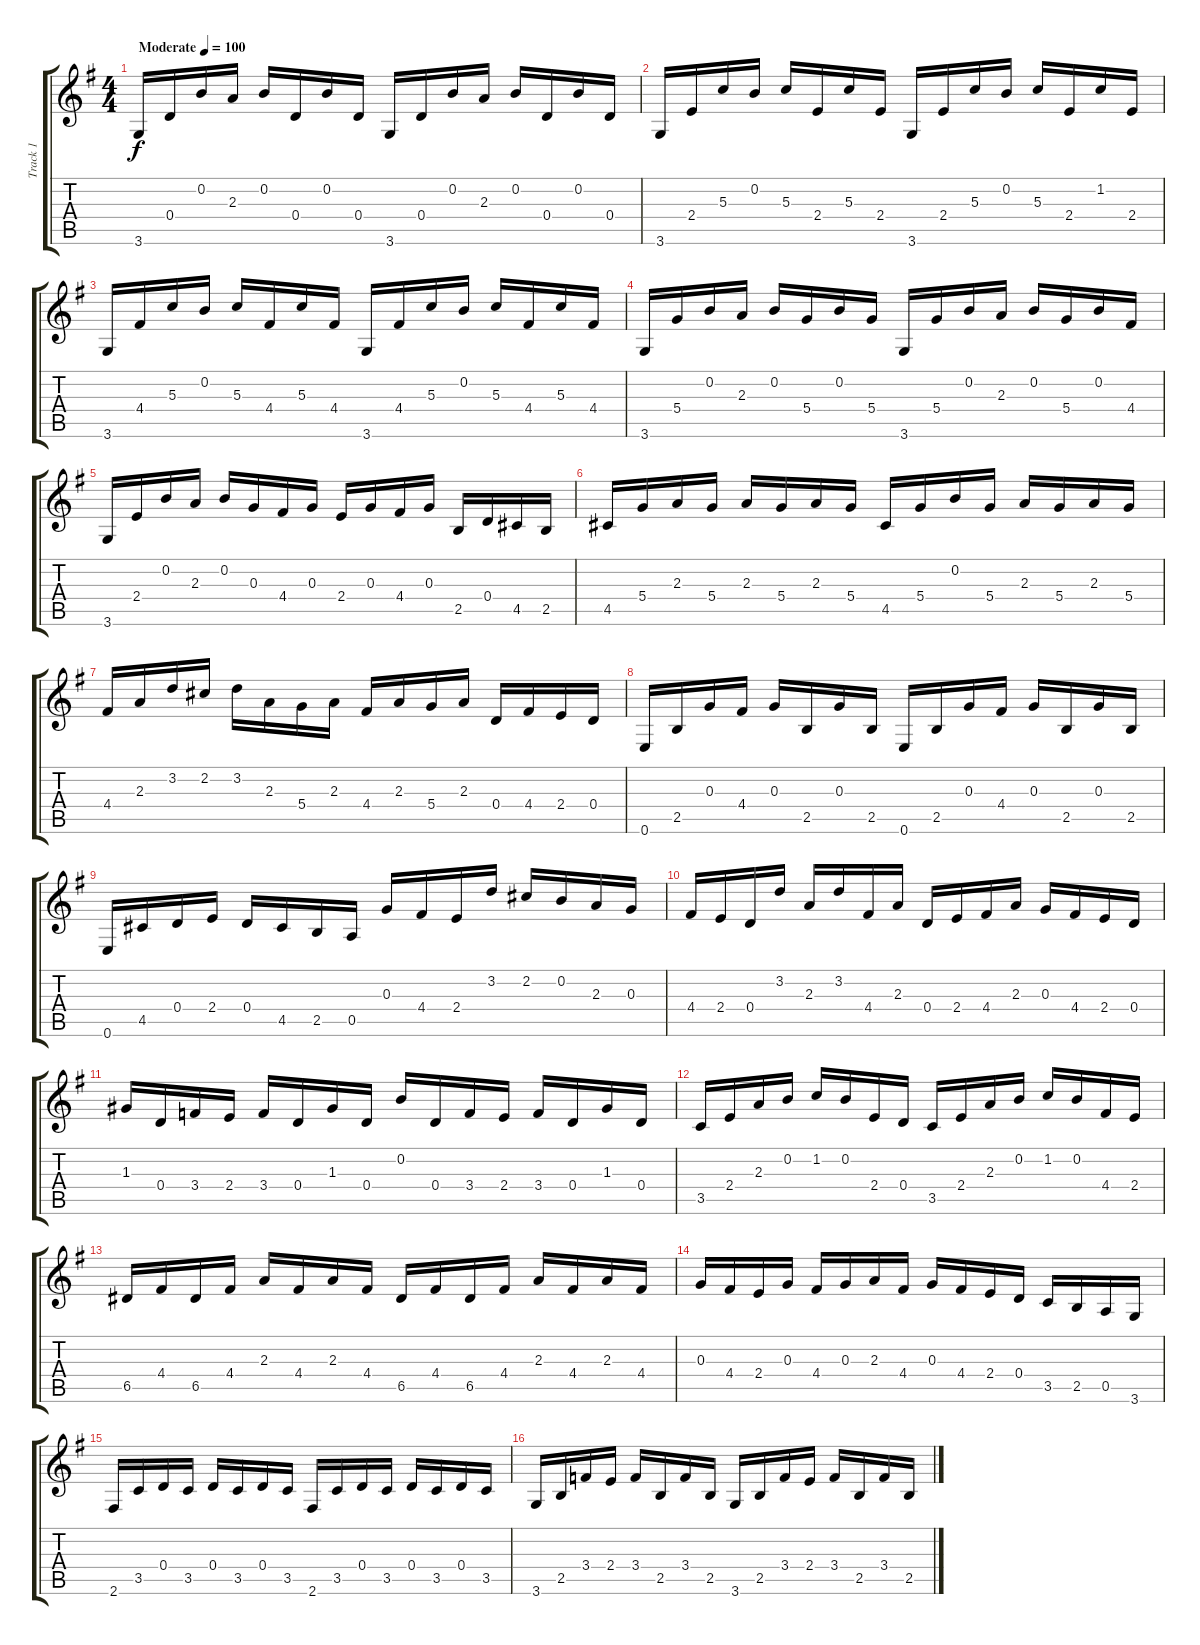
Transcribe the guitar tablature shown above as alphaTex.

\track ("Track 1" "Track 1") {instrument acousticguitarnylon}
\staff {score tabs}
\tuning (E4 B3 G3 D3 A2 E2) {hide}
\ts (4 4)
\tempo (100 "Moderate")
\clef g2
\ks g
3.6.16{dy f instrument acousticguitarnylon} 0.4.16 0.2.16 2.3.16 0.2.16 0.4.16 0.2.16 0.4.16 3.6.16 0.4.16 0.2.16 2.3.16 0.2.16 0.4.16 0.2.16 0.4.16 |
3.6.16 2.4.16 5.3.16 0.2.16 5.3.16 2.4.16 5.3.16 2.4.16 3.6.16 2.4.16 5.3.16 0.2.16 5.3.16 2.4.16 1.2.16 2.4.16 |
3.6.16 4.4.16 5.3.16 0.2.16 5.3.16 4.4.16 5.3.16 4.4.16 3.6.16 4.4.16 5.3.16 0.2.16 5.3.16 4.4.16 5.3.16 4.4.16 |
3.6.16 5.4.16 0.2.16 2.3.16 0.2.16 5.4.16 0.2.16 5.4.16 3.6.16 5.4.16 0.2.16 2.3.16 0.2.16 5.4.16 0.2.16 4.4.16 |
3.6.16 2.4.16 0.2.16 2.3.16 0.2.16 0.3.16 4.4.16 0.3.16 2.4.16 0.3.16 4.4.16 0.3.16 2.5.16 0.4.16 4.5.16 2.5.16 |
4.5.16 5.4.16 2.3.16 5.4.16 2.3.16 5.4.16 2.3.16 5.4.16 4.5.16 5.4.16 0.2.16 5.4.16 2.3.16 5.4.16 2.3.16 5.4.16 |
4.4.16 2.3.16 3.2.16 2.2.16 3.2.16 2.3.16 5.4.16 2.3.16 4.4.16 2.3.16 5.4.16 2.3.16 0.4.16 4.4.16 2.4.16 0.4.16 |
0.6.16 2.5.16 0.3.16 4.4.16 0.3.16 2.5.16 0.3.16 2.5.16 0.6.16 2.5.16 0.3.16 4.4.16 0.3.16 2.5.16 0.3.16 2.5.16 |
0.6.16 4.5.16 0.4.16 2.4.16 0.4.16 4.5.16 2.5.16 0.5.16 0.3.16 4.4.16 2.4.16 3.2.16 2.2.16 0.2.16 2.3.16 0.3.16 |
4.4.16 2.4.16 0.4.16 3.2.16 2.3.16 3.2.16 4.4.16 2.3.16 0.4.16 2.4.16 4.4.16 2.3.16 0.3.16 4.4.16 2.4.16 0.4.16 |
1.3.16 0.4.16 3.4.16 2.4.16 3.4.16 0.4.16 1.3.16 0.4.16 0.2.16 0.4.16 3.4.16 2.4.16 3.4.16 0.4.16 1.3.16 0.4.16 |
3.5.16 2.4.16 2.3.16 0.2.16 1.2.16 0.2.16 2.4.16 0.4.16 3.5.16 2.4.16 2.3.16 0.2.16 1.2.16 0.2.16 4.4.16 2.4.16 |
6.5.16 4.4.16 6.5.16 4.4.16 2.3.16 4.4.16 2.3.16 4.4.16 6.5.16 4.4.16 6.5.16 4.4.16 2.3.16 4.4.16 2.3.16 4.4.16 |
0.3.16 4.4.16 2.4.16 0.3.16 4.4.16 0.3.16 2.3.16 4.4.16 0.3.16 4.4.16 2.4.16 0.4.16 3.5.16 2.5.16 0.5.16 3.6.16 |
2.6.16 3.5.16 0.4.16 3.5.16 0.4.16 3.5.16 0.4.16 3.5.16 2.6.16 3.5.16 0.4.16 3.5.16 0.4.16 3.5.16 0.4.16 3.5.16 |
3.6.16 2.5.16 3.4.16 2.4.16 3.4.16 2.5.16 3.4.16 2.5.16 3.6.16 2.5.16 3.4.16 2.4.16 3.4.16 2.5.16 3.4.16 2.5.16
